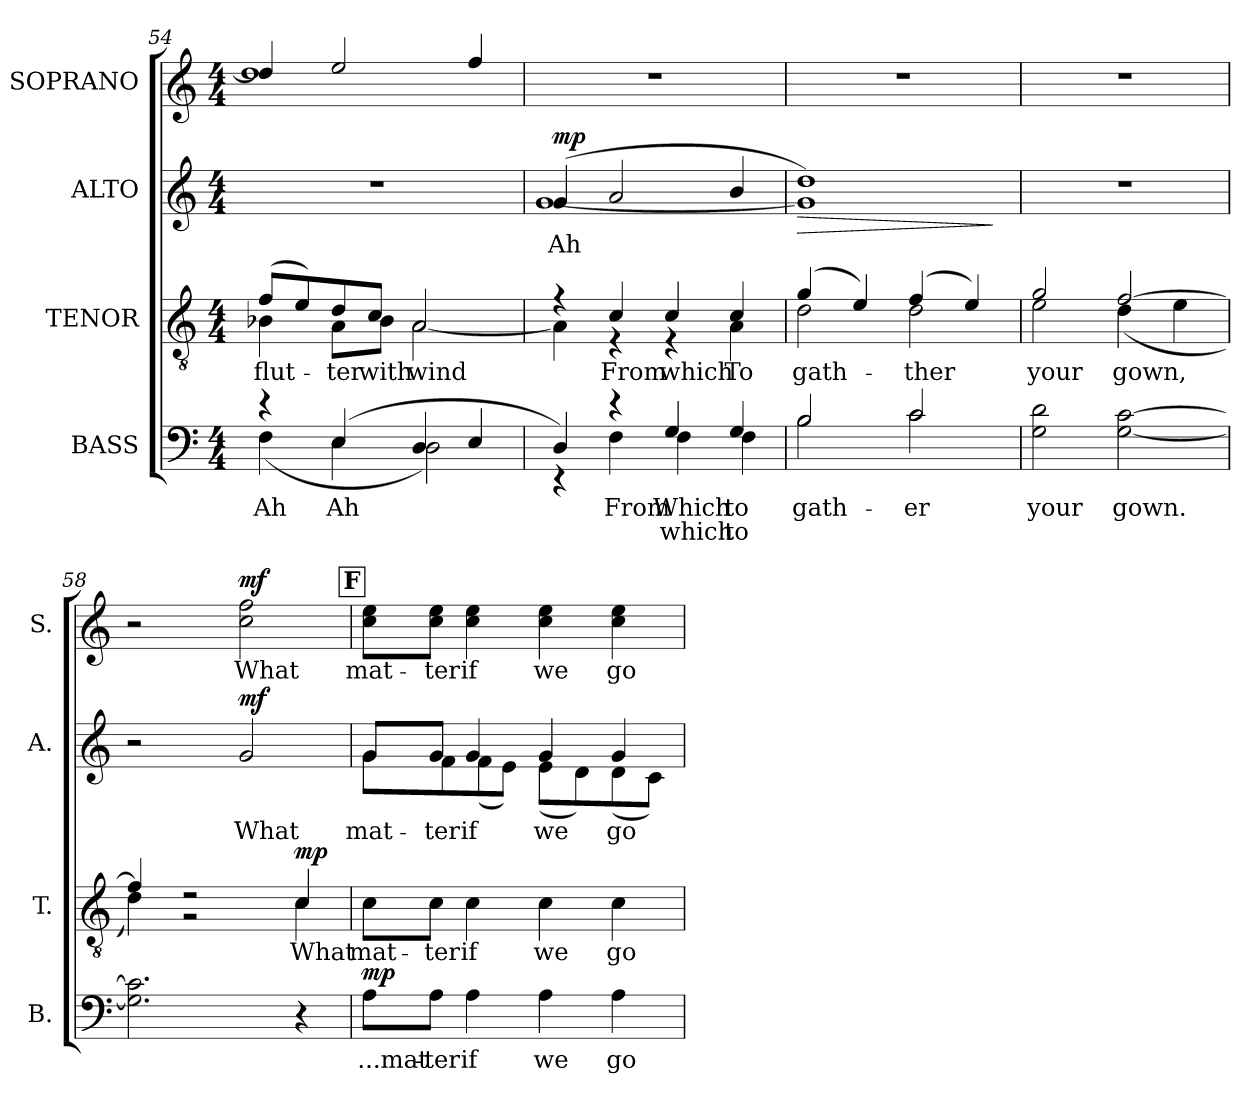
**kern	**text	**text	**dynam	**kern	**text	**dynam	**kern	**text	**dynam	**kern	**text	**dynam
*part4	*part4	*part4	*part4	*part3	*part3	*part3	*part2	*part2	*part2	*part1	*part1	*part1
*staff4	*staff4	*staff4	*staff4	*staff3	*staff3	*staff3	*staff2	*staff2	*staff2	*staff1	*staff1	*staff1
*I"BASS	*	*	*	*I"TENOR	*	*	*I"ALTO	*	*	*I"SOPRANO	*	*
*I'B.	*	*	*	*I'T.	*	*	*I'A.	*	*	*I'S.	*	*
*clefF4	*	*	*	*clefGv2	*	*	*clefG2	*	*	*clefG2	*	*
*	*	*	*	*ITrd7c12	*	*	*	*	*	*	*	*
*k[]	*	*	*	*k[]	*	*	*k[]	*	*	*k[]	*	*
*a:	*	*	*	*a:	*	*	*a:	*	*	*a:	*	*
*M4/4	*	*	*	*M4/4	*	*	*M4/4	*	*	*M4/4	*	*
=54	=54	=54	=54	=54	=54	=54	=54	=54	=54	=54	=54	=54
*^	*	*	*	*	*	*	*	*	*	*	*	*
!	!	!LO:LY:b:color=#000000	!	!	!	!	!	!	!	!	!	!	!
!	!	!	!	!	!	!LO:LY:b:color=#000000	!	!	!	!	!	!	!
*	*	*	*	*	*^	*	*	*	*	*	*^	*	*
4r	(4Fi\	Ah	.	.	(8Fi/L	4BB-Xi\	-flut-	.	1r	.	.	4ddi/]	1ddi	.	.
.	.	.	.	.	8Ei/)	.	.	.	.	.	.	.	.	.	.
!	!	!LO:LY:a:color=#000000	!	!	!	!	!	!	!	!	!	!	!	!	!
!	!	!	!	!	!	!	!LO:LY:b:color=#000000	!	!	!	!	!	!	!	!
(4Ei/	4Ei\	Ah	.	.	8Di/	8AAi\L	-ter	.	.	.	.	2eei/	.	.	.
!	!	!	!	!	!	!	!LO:LY:b:color=#000000	!	!	!	!	!	!	!	!
.	.	.	.	.	8Ci/J	8BB-i\J	with	.	.	.	.	.	.	.	.
!	!	!	!	!	!	!	!LO:LY:b:color=#000000	!	!	!	!	!	!	!	!
4Di/	2Di\)	.	.	.	2AAi/	[2AAi\	wind	.	.	.	.	.	.	.	.
4Ei/	.	.	.	.	.	.	.	.	.	.	.	4ffi/	.	.	.
*	*	*	*	*	*	*	*	*	*	*	*	*v	*v	*	*
!!LO:PB:g=z
=55	=55	=55	=55	=55	=55	=55	=55	=55	=55	=55	=55	=55	=55	=55
!	!	!	!	!	!	!	!	!	!	!LO:LY:b:color=#000000	!	!	!	!
*	*	*	*	*	*	*	*	*	*^	*	*	*	*	*
4Di/)	4r	.	.	.	4r	4AAi\]	.	.	(4gi/	[1gi	Ah	mp	1r	.	.
!	!	!LO:LY:b:color=#000000	!	!	!	!	!	!	!	!	!	!	!	!	!
!	!	!	!	!	!	!	!LO:LY:a:color=#000000	!	!	!	!	!	!	!	!
4r	4Fi\	From	.	.	4Ci/	4r	From	.	2ai/	.	.	.	.	.	.
!	!	!LO:LY:a:color=#000000	!LO:LY:b:color=#000000	!	!	!	!	!	!	!	!	!	!	!	!
!	!	!	!	!	!	!	!LO:LY:a:color=#000000	!	!	!	!	!	!	!	!
4Gi/	4Fi\	Which	which	.	4Ci/	4r	which	.	.	.	.	.	.	.	.
!	!	!LO:LY:a:color=#000000	!LO:LY:b:color=#000000	!	!	!	!	!	!	!	!	!	!	!	!
!	!	!	!	!	!	!	!LO:LY:a:color=#000000	!	!	!	!	!	!	!	!
!	!	!	!	!	!	!	!LO:LY:b:color=#000000	!	!	!	!	!	!	!	!
4Gi/	4Fi\	to	to	.	4Ci/	4AAi\	To	.	4bi/	.	.	.	.	.	.
=56	=56	=56	=56	=56	=56	=56	=56	=56	=56	=56	=56	=56	=56	=56	=56
!	!	!LO:LY:b:color=#000000	!	!	!	!	!	!	!	!	!	!	!	!	!
!	!	!	!	!	!	!	!LO:LY:b:color=#000000	!	!	!	!	!LO:HP:b	!	!	!
2Bi/	2Bi\	gath-	.	.	(4Gi/	2Di\	gath-	.	1ddi)	1gi]	.	>	1r	.	.
.	.	.	.	.	4Ei/)	.	.	.	.	.	.	.	.	.	.
!	!	!LO:LY:b:color=#000000	!	!	!	!	!	!	!	!	!	!	!	!	!
!	!	!	!	!	!	!	!LO:LY:b:color=#000000	!	!	!	!	!	!	!	!
2ci/	2ci\	-er	.	.	(4Fi/	2Di\	-ther	.	.	.	.	.	.	.	.
.	.	.	.	.	4Ei/)	.	.	.	.	.	.	.	.	.	.
*v	*v	*	*	*	*	*	*	*	*v	*v	*	*	*	*	*
*	*	*	*	*v	*v	*	*	*	*	*	*	*	*
.	.	.	.	.	.	.	.	.	]	.	.	.
=57	=57	=57	=57	=57	=57	=57	=57	=57	=57	=57	=57	=57
!	!LO:LY:b:color=#000000	!	!	!	!	!	!	!	!	!	!	!
!	!	!	!	!	!LO:LY:b:color=#000000	!	!	!	!	!	!	!
*	*	*	*	*^	*	*	*	*	*	*	*	*
2Gi\ 2di	your	.	.	2Gi/	2Ei\	your	.	1r	.	.	1r	.	.
!	!LO:LY:b:color=#000000	!	!	!	!	!	!	!	!	!	!	!	!
!	!	!	!	!	!	!LO:LY:b:color=#000000	!	!	!	!	!	!	!
[2Gi\ [2ci	gown.	.	.	[2Fi/	(4Di\	gown,	.	.	.	.	.	.	.
.	.	.	.	.	4Ei\	.	.	.	.	.	.	.	.
=58	=58	=58	=58	=58	=58	=58	=58	=58	=58	=58	=58	=58	=58
2.Gi\] 2.ci]	.	.	.	4Fi/]	4Di\)	.	.	2r	.	.	2r	.	.
.	.	.	.	2r	2r	.	.	.	.	.	.	.	.
!	!	!	!	!	!	!	!	!	!LO:LY:b:color=#000000	!	!	!	!
!	!	!	!	!	!	!	!	!	!	!	!	!LO:LY:b:color=#000000	!
.	.	.	.	.	.	.	.	2gi/	What	mf	2cci\ 2ffi	What	mf
!	!	!	!	!	!	!LO:LY:b:color=#000000	!	!	!	!	!	!	!
4r	.	.	.	4Ci/	4Ci\	What	mp	.	.	.	.	.	.
*	*	*	*	*v	*v	*	*	*	*	*	*	*	*
!!LO:REH:place=s1:B:color=#000000:enc=box:fs=17.9978:t=F
=59	=59	=59	=59	=59	=59	=59	=59	=59	=59	=59	=59	=59
*	*	*	*	*^	*	*	*	*	*	*	*	*
!	!LO:LY:b:color=#000000	!	!	!	!	!	!	!	!	!	!	!	!
*	*	*	*	*v	*v	*	*	*	*	*	*	*	*
*	*	*	*	*^	*	*	*	*	*	*	*	*
!	!	!	!	!	!	!LO:LY:b:color=#000000	!	!	!	!	!	!	!
*	*	*	*	*v	*v	*	*	*	*	*	*	*	*
*	*	*	*	*^	*	*	*	*	*	*	*	*
!	!	!	!	!	!	!	!	!	!LO:LY:b:color=#000000	!	!	!	!
*	*	*	*	*v	*v	*	*	*^	*	*	*	*	*
*	*	*	*	*^	*	*	*	*	*	*	*	*	*
!	!	!	!	!	!	!	!	!	!	!	!	!	!LO:LY:b:color=#000000	!
*	*	*	*	*v	*v	*	*	*	*	*	*	*	*	*
8Ai\L	...mat-	.	mp	8Ci\L	mat-	.	8gi/L	8gi\L	mat-	.	8cci\ 8eeiL	mat-	.
!	!LO:LY:b:color=#000000	!	!	!	!	!	!	!	!	!	!	!	!
!	!	!	!	!	!LO:LY:b:color=#000000	!	!	!	!	!	!	!	!
!	!	!	!	!	!	!	!	!	!LO:LY:b:color=#000000	!	!	!	!
!	!	!	!	!	!	!	!	!	!	!	!	!LO:LY:b:color=#000000	!
8Ai\J	-ter	.	.	8Ci\J	-ter	.	8gi/J	8fi\	-ter	.	8cci\ 8eeiJ	-ter	.
!	!LO:LY:b:color=#000000	!	!	!	!	!	!	!	!	!	!	!	!
!	!	!	!	!	!LO:LY:b:color=#000000	!	!	!	!	!	!	!	!
!	!	!	!	!	!	!	!	!	!LO:LY:b:color=#000000	!	!	!	!
!	!	!	!	!	!	!	!	!	!	!	!	!LO:LY:b:color=#000000	!
4Ai\	if	.	.	4Ci\	if	.	4gi/	(8fi\	if	.	4cci\ 4eei	if	.
.	.	.	.	.	.	.	.	8ei\J)	.	.	.	.	.
!	!LO:LY:b:color=#000000	!	!	!	!	!	!	!	!	!	!	!	!
!	!	!	!	!	!LO:LY:b:color=#000000	!	!	!	!	!	!	!	!
!	!	!	!	!	!	!	!	!	!LO:LY:b:color=#000000	!	!	!	!
!	!	!	!	!	!	!	!	!	!	!	!	!LO:LY:b:color=#000000	!
4Ai\	we	.	.	4Ci\	we	.	4gi/	(8ei\L	we	.	4cci\ 4eei	we	.
.	.	.	.	.	.	.	.	8di\)	.	.	.	.	.
!	!LO:LY:b:color=#000000	!	!	!	!	!	!	!	!	!	!	!	!
!	!	!	!	!	!LO:LY:b:color=#000000	!	!	!	!	!	!	!	!
!	!	!	!	!	!	!	!	!	!LO:LY:b:color=#000000	!	!	!	!
!	!	!	!	!	!	!	!	!	!	!	!	!LO:LY:b:color=#000000	!
4Ai\	go	.	.	4Ci\	go	.	4gi/	(8di\	go	.	4cci\ 4eei	go	.
.	.	.	.	.	.	.	.	8ci\J)	.	.	.	.	.
*	*	*	*	*	*	*	*v	*v	*	*	*	*	*
=	=	=	=	=	=	=	=	=	=	=	=	=
*-	*-	*-	*-	*-	*-	*-	*-	*-	*-	*-	*-	*-
